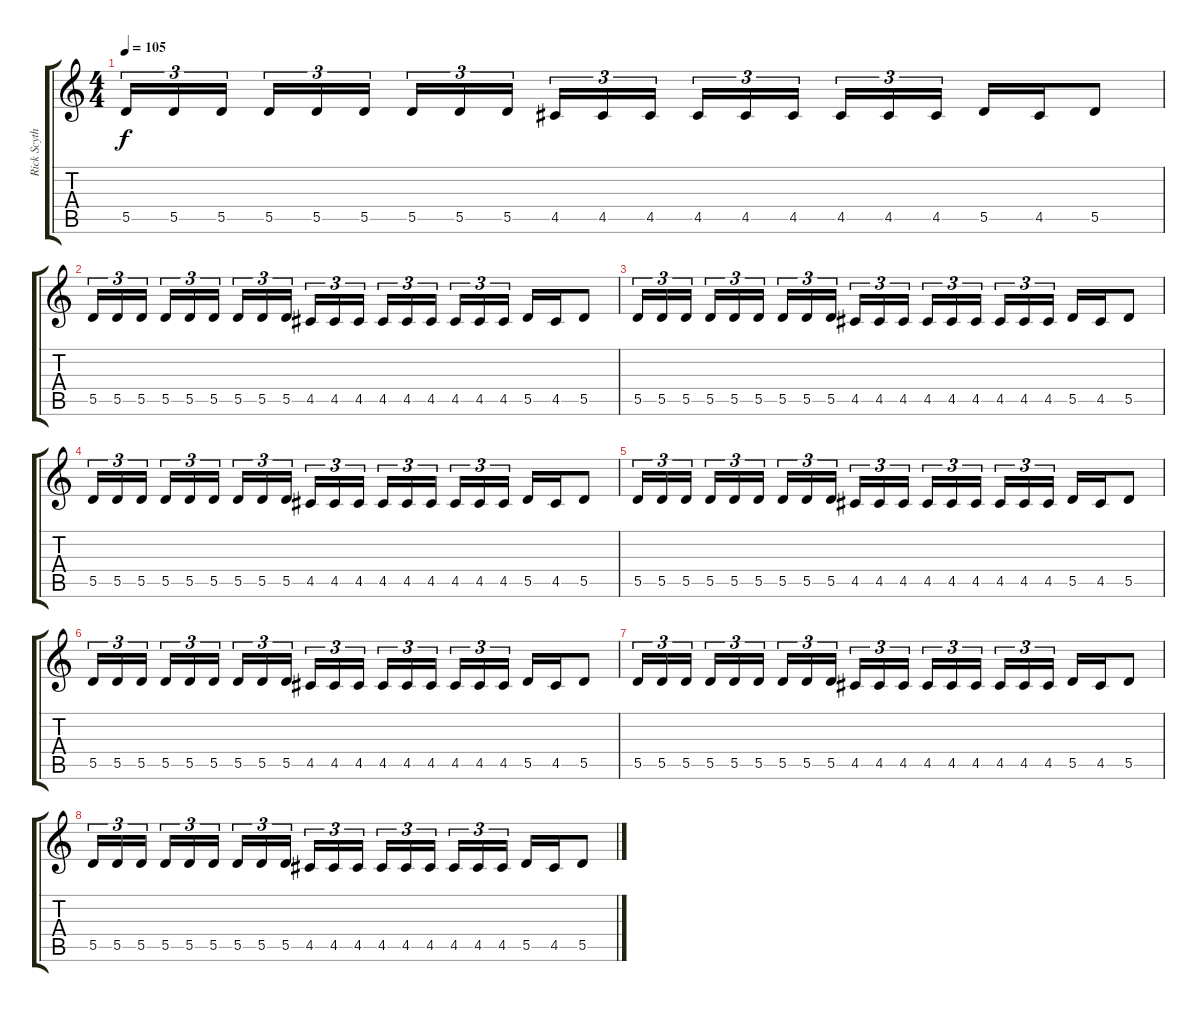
\track ("Rick Scythe " "Rick Scyth") {solo instrument distortionguitar}
\staff {score tabs}
\tuning (E4 B3 G3 D3 A2 E2) {hide}
\ts (4 4)
\tempo 105
\clef g2
\ks c
5.5.16{tu (3 2) dy f} 5.5.16{tu (3 2)} 5.5.16{tu (3 2) beam splitsecondary} 5.5.16{tu (3 2)} 5.5.16{tu (3 2)} 5.5.16{tu (3 2)} 5.5.16{tu (3 2)} 5.5.16{tu (3 2)} 5.5.16{tu (3 2) beam splitsecondary} 4.5.16{tu (3 2)} 4.5.16{tu (3 2)} 4.5.16{tu (3 2)} 4.5.16{tu (3 2)} 4.5.16{tu (3 2)} 4.5.16{tu (3 2) beam splitsecondary} 4.5.16{tu (3 2)} 4.5.16{tu (3 2)} 4.5.16{tu (3 2)} 5.5.16 4.5.16 5.5.8 |
5.5.16{tu (3 2)} 5.5.16{tu (3 2)} 5.5.16{tu (3 2) beam splitsecondary} 5.5.16{tu (3 2)} 5.5.16{tu (3 2)} 5.5.16{tu (3 2)} 5.5.16{tu (3 2)} 5.5.16{tu (3 2)} 5.5.16{tu (3 2) beam splitsecondary} 4.5.16{tu (3 2)} 4.5.16{tu (3 2)} 4.5.16{tu (3 2)} 4.5.16{tu (3 2)} 4.5.16{tu (3 2)} 4.5.16{tu (3 2) beam splitsecondary} 4.5.16{tu (3 2)} 4.5.16{tu (3 2)} 4.5.16{tu (3 2)} 5.5.16 4.5.16 5.5.8 |
5.5.16{tu (3 2)} 5.5.16{tu (3 2)} 5.5.16{tu (3 2) beam splitsecondary} 5.5.16{tu (3 2)} 5.5.16{tu (3 2)} 5.5.16{tu (3 2)} 5.5.16{tu (3 2)} 5.5.16{tu (3 2)} 5.5.16{tu (3 2) beam splitsecondary} 4.5.16{tu (3 2)} 4.5.16{tu (3 2)} 4.5.16{tu (3 2)} 4.5.16{tu (3 2)} 4.5.16{tu (3 2)} 4.5.16{tu (3 2) beam splitsecondary} 4.5.16{tu (3 2)} 4.5.16{tu (3 2)} 4.5.16{tu (3 2)} 5.5.16 4.5.16 5.5.8 |
5.5.16{tu (3 2)} 5.5.16{tu (3 2)} 5.5.16{tu (3 2) beam splitsecondary} 5.5.16{tu (3 2)} 5.5.16{tu (3 2)} 5.5.16{tu (3 2)} 5.5.16{tu (3 2)} 5.5.16{tu (3 2)} 5.5.16{tu (3 2) beam splitsecondary} 4.5.16{tu (3 2)} 4.5.16{tu (3 2)} 4.5.16{tu (3 2)} 4.5.16{tu (3 2)} 4.5.16{tu (3 2)} 4.5.16{tu (3 2) beam splitsecondary} 4.5.16{tu (3 2)} 4.5.16{tu (3 2)} 4.5.16{tu (3 2)} 5.5.16 4.5.16 5.5.8 |
5.5.16{tu (3 2)} 5.5.16{tu (3 2)} 5.5.16{tu (3 2) beam splitsecondary} 5.5.16{tu (3 2)} 5.5.16{tu (3 2)} 5.5.16{tu (3 2)} 5.5.16{tu (3 2)} 5.5.16{tu (3 2)} 5.5.16{tu (3 2) beam splitsecondary} 4.5.16{tu (3 2)} 4.5.16{tu (3 2)} 4.5.16{tu (3 2)} 4.5.16{tu (3 2)} 4.5.16{tu (3 2)} 4.5.16{tu (3 2) beam splitsecondary} 4.5.16{tu (3 2)} 4.5.16{tu (3 2)} 4.5.16{tu (3 2)} 5.5.16 4.5.16 5.5.8 |
5.5.16{tu (3 2)} 5.5.16{tu (3 2)} 5.5.16{tu (3 2) beam splitsecondary} 5.5.16{tu (3 2)} 5.5.16{tu (3 2)} 5.5.16{tu (3 2)} 5.5.16{tu (3 2)} 5.5.16{tu (3 2)} 5.5.16{tu (3 2) beam splitsecondary} 4.5.16{tu (3 2)} 4.5.16{tu (3 2)} 4.5.16{tu (3 2)} 4.5.16{tu (3 2)} 4.5.16{tu (3 2)} 4.5.16{tu (3 2) beam splitsecondary} 4.5.16{tu (3 2)} 4.5.16{tu (3 2)} 4.5.16{tu (3 2)} 5.5.16 4.5.16 5.5.8 |
5.5.16{tu (3 2)} 5.5.16{tu (3 2)} 5.5.16{tu (3 2) beam splitsecondary} 5.5.16{tu (3 2)} 5.5.16{tu (3 2)} 5.5.16{tu (3 2)} 5.5.16{tu (3 2)} 5.5.16{tu (3 2)} 5.5.16{tu (3 2) beam splitsecondary} 4.5.16{tu (3 2)} 4.5.16{tu (3 2)} 4.5.16{tu (3 2)} 4.5.16{tu (3 2)} 4.5.16{tu (3 2)} 4.5.16{tu (3 2) beam splitsecondary} 4.5.16{tu (3 2)} 4.5.16{tu (3 2)} 4.5.16{tu (3 2)} 5.5.16 4.5.16 5.5.8 |
5.5.16{tu (3 2)} 5.5.16{tu (3 2)} 5.5.16{tu (3 2) beam splitsecondary} 5.5.16{tu (3 2)} 5.5.16{tu (3 2)} 5.5.16{tu (3 2)} 5.5.16{tu (3 2)} 5.5.16{tu (3 2)} 5.5.16{tu (3 2) beam splitsecondary} 4.5.16{tu (3 2)} 4.5.16{tu (3 2)} 4.5.16{tu (3 2)} 4.5.16{tu (3 2)} 4.5.16{tu (3 2)} 4.5.16{tu (3 2) beam splitsecondary} 4.5.16{tu (3 2)} 4.5.16{tu (3 2)} 4.5.16{tu (3 2)} 5.5.16 4.5.16 5.5.8
